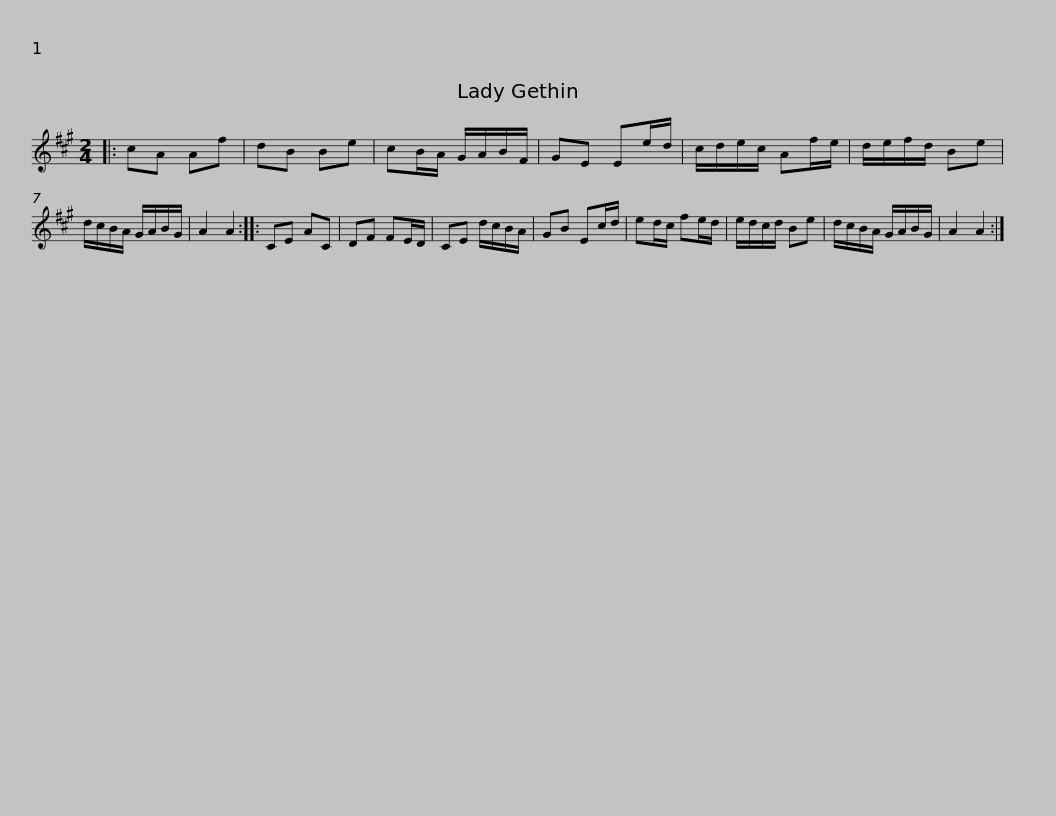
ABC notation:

X:1
L:1/8
M:2/4
I:linebreak $
K:A
V:1 treble
V:1
|: cA Af | dB Be | cB/A/ G/A/B/F/ | GE Ee/d/ | c/d/e/c/ Af/e/ | %5
 d/e/f/d/ Be | d/c/B/A/ G/A/B/G/ | A2 A2 ::$ CE AC | DF FE/D/ | %10
 CE d/c/B/A/ | GB Ec/d/ | ed/c/ fe/d/ | e/d/c/d/ Be | d/c/B/A/ G/A/B/G/ | %15
 A2 A2 :| %16
